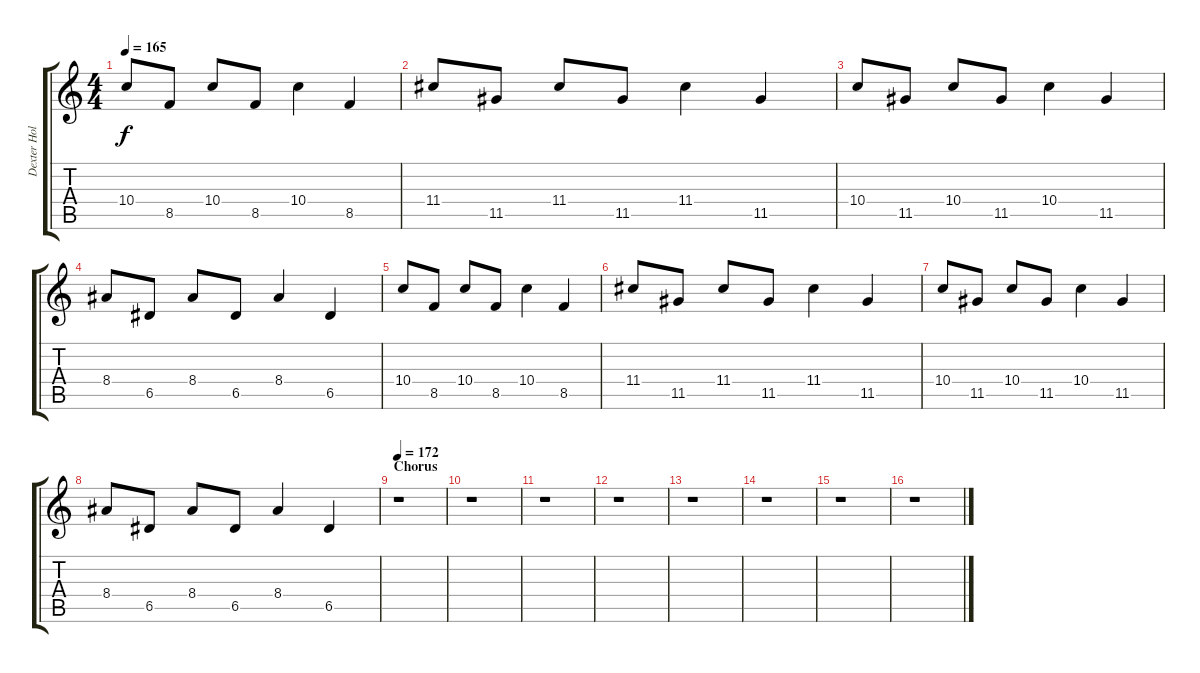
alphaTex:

\track ("Dexter Holland (Guitar)" "Dexter Hol") {instrument overdrivenguitar}
\staff {score tabs}
\tuning (E4 B3 G3 D3 A2 E2) {hide}
\ts (4 4)
\tempo 165
\clef g2
\ks c
10.4.8{dy f} 8.5.8 10.4.8 8.5.8 10.4.4 8.5.4 |
11.4.8 11.5.8 11.4.8 11.5.8 11.4.4 11.5.4 |
10.4.8 11.5.8 10.4.8 11.5.8 10.4.4 11.5.4 |
8.4.8 6.5.8 8.4.8 6.5.8 8.4.4 6.5.4 |
10.4.8 8.5.8 10.4.8 8.5.8 10.4.4 8.5.4 |
11.4.8 11.5.8 11.4.8 11.5.8 11.4.4 11.5.4 |
10.4.8 11.5.8 10.4.8 11.5.8 10.4.4 11.5.4 |
8.4.8 6.5.8 8.4.8 6.5.8 8.4.4 6.5.4 |
\section ("" "Chorus")
\tempo 172
r.1 |
r.1 |
r.1 |
r.1 |
r.1 |
r.1 |
r.1 |
r.1
